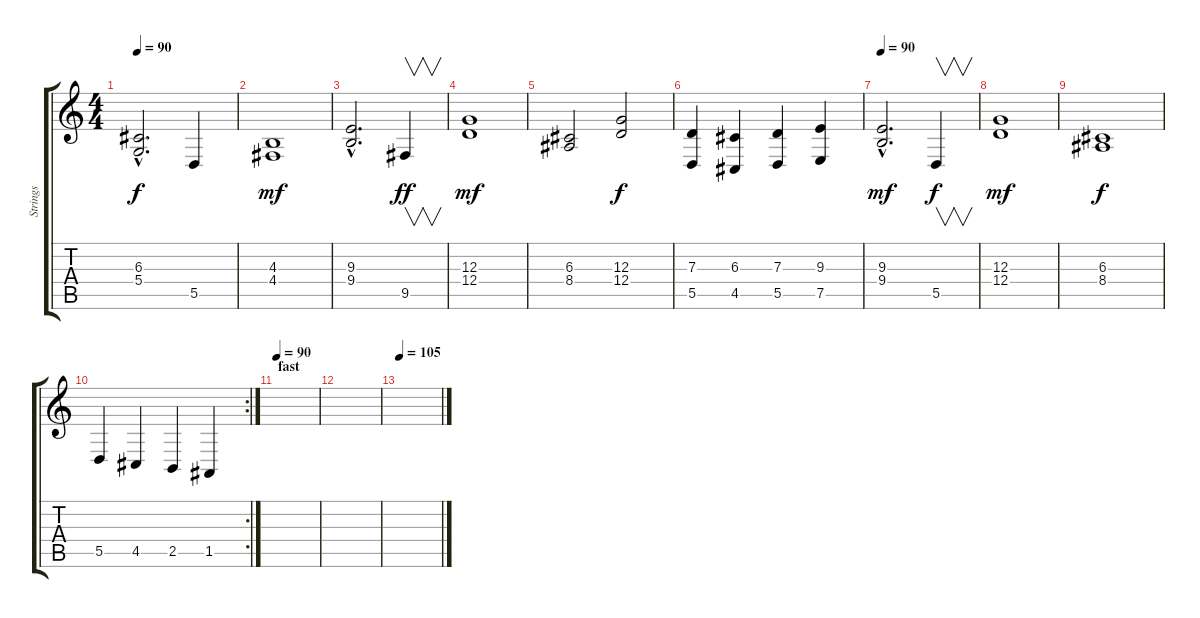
\track ("Strings" "Strings") {instrument stringensemble1}
\staff {score tabs}
\tuning (E4 B3 G3 D3 A2 E2) {hide}
\ts (4 4)
\tempo 90
\clef g2
\ks c
(6.3{hac} 5.4{hac}).2{d dy f} 5.5.4 |
(4.3 4.4).1{dy mf} |
(9.3{hac} 9.4{hac}).2{d} 9.5.4{v dy ff} |
(12.3 12.4).1{dy mf} |
(6.3 8.4).2 (12.3 12.4).2{dy f} |
(7.3 5.5).4 (6.3 4.5).4 (7.3 5.5).4 (9.3 7.5).4 |
\tempo 90
(9.3{hac} 9.4{hac}).2{d dy mf} 5.5.4{v dy f} |
(12.3 12.4).1{dy mf} |
(6.3 8.4).1{dy f} |
\rc 2
5.5.4 4.5.4 2.5.4 1.5.4 |
\section ("" "fast")
\tempo 90
|
|
\tempo 105
